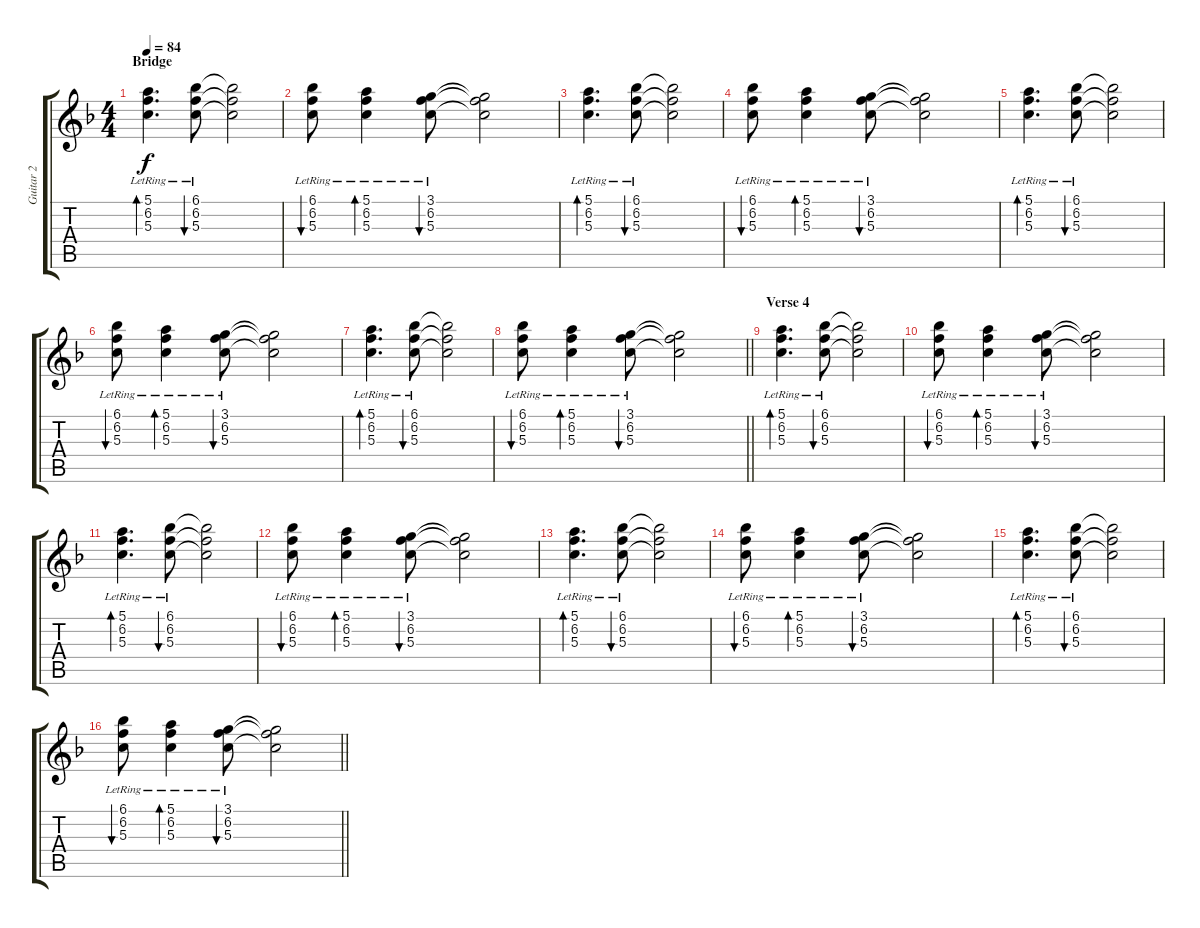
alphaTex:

\track ("Guitar 2" "Guitar 2") {mute instrument acousticguitarnylon}
\staff {score tabs}
\tuning (E4 B3 G3 D3 A2 E2) {hide}
\ts (4 4)
\section ("" "Bridge")
\tempo 84
\clef g2
\ks f
(5.1{lr} 6.2{lr} 5.3{lr}).4{d bd 120 dy f} (6.1{lr} 6.2{lr} 5.3{lr}).8{bu 120} (6.1{t} 6.2{t} 5.3{t}).2 |
(6.1{lr} 6.2{lr} 5.3{lr}).8{bu 120} (5.1{lr} 6.2{lr} 5.3{lr}).4{bd 120} (3.1{lr} 6.2{lr} 5.3{lr}).8{bu 60} (3.1{t} 6.2{t} 5.3{t}).2 |
(5.1{lr} 6.2{lr} 5.3{lr}).4{d bd 120} (6.1{lr} 6.2{lr} 5.3{lr}).8{bu 120} (6.1{t} 6.2{t} 5.3{t}).2 |
(6.1{lr} 6.2{lr} 5.3{lr}).8{bu 120} (5.1{lr} 6.2{lr} 5.3{lr}).4{bd 120} (3.1{lr} 6.2{lr} 5.3{lr}).8{bu 60} (3.1{t} 6.2{t} 5.3{t}).2 |
(5.1{lr} 6.2{lr} 5.3{lr}).4{d bd 120} (6.1{lr} 6.2{lr} 5.3{lr}).8{bu 120} (6.1{t} 6.2{t} 5.3{t}).2 |
(6.1{lr} 6.2{lr} 5.3{lr}).8{bu 120} (5.1{lr} 6.2{lr} 5.3{lr}).4{bd 120} (3.1{lr} 6.2{lr} 5.3{lr}).8{bu 60} (3.1{t} 6.2{t} 5.3{t}).2 |
(5.1{lr} 6.2{lr} 5.3{lr}).4{d bd 120} (6.1{lr} 6.2{lr} 5.3{lr}).8{bu 120} (6.1{t} 6.2{t} 5.3{t}).2 |
\barLineRight lightlight
(6.1{lr} 6.2{lr} 5.3{lr}).8{bu 120} (5.1{lr} 6.2{lr} 5.3{lr}).4{bd 120} (3.1{lr} 6.2{lr} 5.3{lr}).8{bu 60} (3.1{t} 6.2{t} 5.3{t}).2 |
\section ("" "Verse 4")
(5.1{lr} 6.2{lr} 5.3{lr}).4{d bd 120 volume 10} (6.1{lr} 6.2{lr} 5.3{lr}).8{bu 120} (6.1{t} 6.2{t} 5.3{t}).2 |
(6.1{lr} 6.2{lr} 5.3{lr}).8{bu 120} (5.1{lr} 6.2{lr} 5.3{lr}).4{bd 120} (3.1{lr} 6.2{lr} 5.3{lr}).8{bu 60} (3.1{t} 6.2{t} 5.3{t}).2 |
(5.1{lr} 6.2{lr} 5.3{lr}).4{d bd 120} (6.1{lr} 6.2{lr} 5.3{lr}).8{bu 120} (6.1{t} 6.2{t} 5.3{t}).2 |
(6.1{lr} 6.2{lr} 5.3{lr}).8{bu 120} (5.1{lr} 6.2{lr} 5.3{lr}).4{bd 120} (3.1{lr} 6.2{lr} 5.3{lr}).8{bu 60} (3.1{t} 6.2{t} 5.3{t}).2 |
(5.1{lr} 6.2{lr} 5.3{lr}).4{d bd 120} (6.1{lr} 6.2{lr} 5.3{lr}).8{bu 120} (6.1{t} 6.2{t} 5.3{t}).2 |
(6.1{lr} 6.2{lr} 5.3{lr}).8{bu 120} (5.1{lr} 6.2{lr} 5.3{lr}).4{bd 120} (3.1{lr} 6.2{lr} 5.3{lr}).8{bu 60} (3.1{t} 6.2{t} 5.3{t}).2 |
(5.1{lr} 6.2{lr} 5.3{lr}).4{d bd 120} (6.1{lr} 6.2{lr} 5.3{lr}).8{bu 120} (6.1{t} 6.2{t} 5.3{t}).2 |
\barLineRight lightlight
(6.1{lr} 6.2{lr} 5.3{lr}).8{bu 120} (5.1{lr} 6.2{lr} 5.3{lr}).4{bd 120} (3.1{lr} 6.2{lr} 5.3{lr}).8{bu 60} (3.1{t} 6.2{t} 5.3{t}).2
